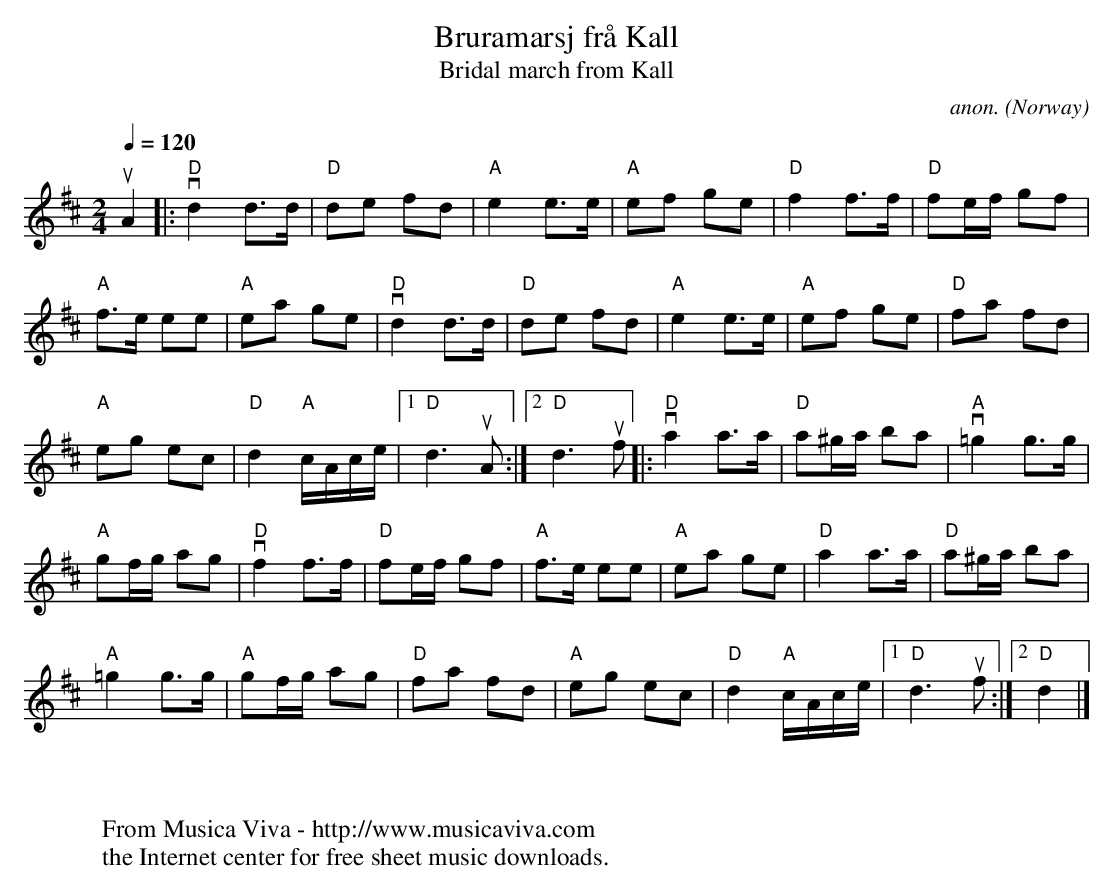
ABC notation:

X:1
T:Bruramarsj fr\aa Kall
T:Bridal march from Kall
C:anon.
O:Norway
M:2/4
L:1/8
Q:1/4=120
K:D
uA2|:"D"vd2 d3/d/|"D"de fd|"A"e2 e>e|"A"ef ge|"D"f2 f>f|"D"fe/f/ gf|
"A"f>e ee|"A"ea ge|"D"vd2 d>d|"D"de fd|"A"e2 e>e|"A"ef ge|"D"fa fd|
"A"eg ec|"D"d2 "A"c/A/c/e/|[1"D"d3uA:|[2"D"d3uf|:"D"va2 a>a|"D"a^g/a/ ba|"A"v=g2 g>g|
"A"gf/g/ ag|v"D"f2 f>f|"D"fe/f/ gf|"A"f>e ee|"A"ea ge|"D"a2 a>a|"D"a^g/a/ ba|
"A"=g2 g>g|"A"gf/g/ ag|"D"fa fd|"A"eg ec|"D"d2 "A"c/A/c/e/|[1"D"d3uf:|[2"D"d2|]
W:
W:
W:  From Musica Viva - http://www.musicaviva.com
W:  the Internet center for free sheet music downloads.
